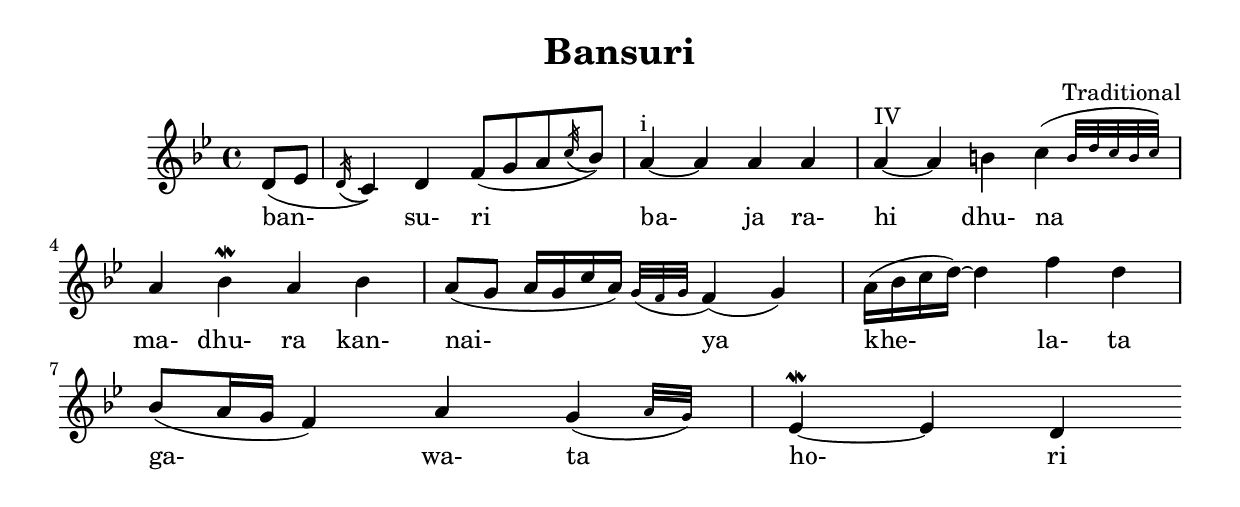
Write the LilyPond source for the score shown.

#(ly:set-option 'midi-extension "mid")
\version "2.12.3"
\include "english.ly"
\header{ title = "Bansuri" composer = "Traditional" }
\include "english.ly"
%{
Rag:Bhairavi
Tal:Tintal
Title:Bansuri
Author:Traditional
Source:AAK
Mode: phrygian
Filename: bansuriv3
Time: 4/4
Key: D


          
                               i            IV         . 
         3S             n      +            2         DSnDn
1)|: (Sr | n) S   (gm <P d)> | P - P  P   | P - D    n     |
           .
      ban-    su-  ri          ba- ja ra-   hi  dhu- na

  0  ~                 3           mgm        +  .     *  *   
| P  d   P    d    |  (Pm   PmnP)    (g m) | (PdnS) -- g  S |
  ma-dhu-ra   kan-     nai-           ya      khe-     la-ta

   2               0     
                Pm ~
| (d-Pm  g) P  m | r - S :|
   ga-      wa-ta  ho- ri
  
%}
melody = {
\clef treble
\key c \phrygian
\time 4/4
\autoBeamOn  
\partial 4*1  \bar "|:"  c'8( df'8 \bar "|"  \acciaccatura {c'32}bf4) c'4 ef'8( f'8 g'8 \acciaccatura {bf'32}af'8) \bar "|"  g'4~^"i" g'4 g'4 g'4 \bar "|"  g'4~^"IV" g'4 a'4 \afterGrace bf'4( { a'32[ c''32 bf'32 a'32 bf'32]) } \bar "|"  \break
 \bar "|"  g'4 af'4\mordent g'4 af'4 \bar "|"  g'8( f'8 g'16 f'16 bf'16 g'16) \acciaccatura {f'32[ ef'32 f'32]}ef'4( f'4) \bar "|"  g'16( af'16 bf'16 c''16~) c''4 ef''4 c''4 \bar "|"  \break
 \bar "|"  af'8( g'16 f'16 ef'4) g'4 \afterGrace f'4( { g'32[ f'32]) } \bar "|"  \partial 4*3  df'4~\mordent df'4 c'4 \bar ":|"  \break

}

text = \lyricmode {
ban- su- ri ba- ja ra- hi dhu- na ma- dhu- ra kan- nai- ya khe- la- ta ga- wa- ta ho- ri
}

\score{
\transpose c' d'
<<
\new Voice = "one" {
  \melody
}
\new Lyrics \lyricsto "one" \text
>>
\layout { }
\midi { }
}